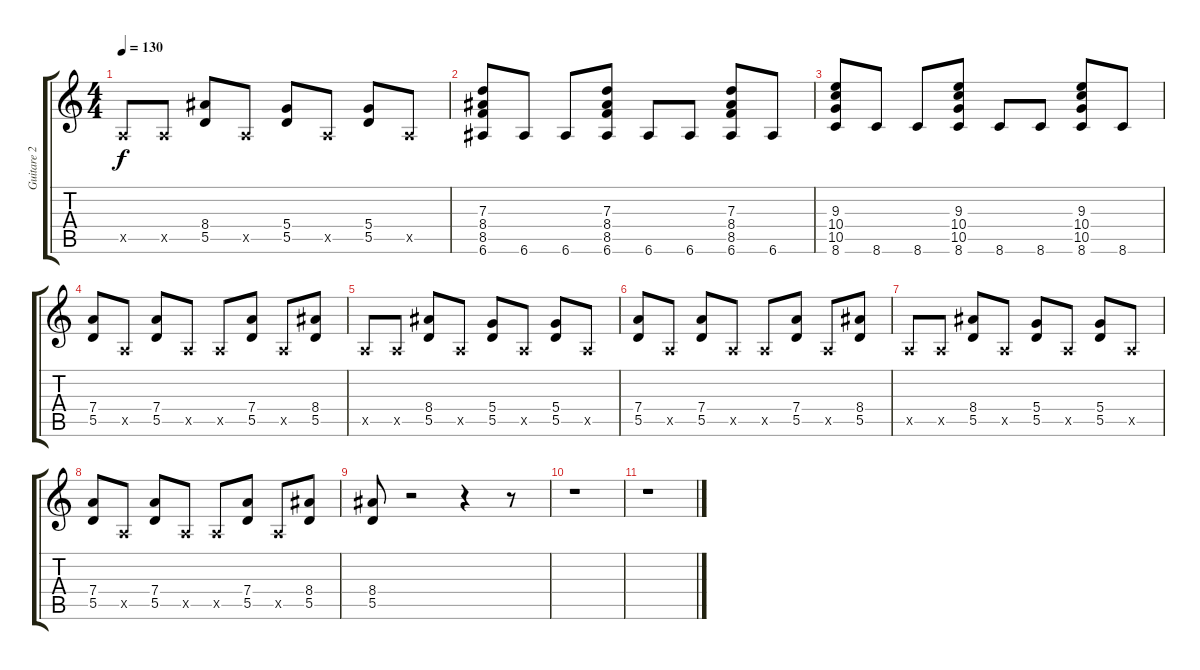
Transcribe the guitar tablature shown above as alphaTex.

\track ("Guitare 2" "Guitare 2") {instrument overdrivenguitar}
\staff {score tabs}
\tuning (E4 B3 G3 D3 A2 E2) {hide}
\ts (4 4)
\tempo 130
\clef g2
\ks c
0.5{x}.8{dy f} 0.5{x}.8 (8.4 5.5).8 0.5{x}.8 (5.4 5.5).8 0.5{x}.8 (5.4 5.5).8 0.5{x}.8 |
(7.3 8.4 8.5 6.6).8 6.6.8 6.6.8 (7.3 8.4 8.5 6.6).8 6.6.8 6.6.8 (7.3 8.4 8.5 6.6).8 6.6.8 |
(9.3 10.4 10.5 8.6).8 8.6.8 8.6.8 (9.3 10.4 10.5 8.6).8 8.6.8 8.6.8 (9.3 10.4 10.5 8.6).8 8.6.8 |
(7.4 5.5).8 0.5{x}.8 (7.4 5.5).8 0.5{x}.8 0.5{x}.8 (7.4 5.5).8 0.5{x}.8 (8.4 5.5).8 |
0.5{x}.8 0.5{x}.8 (8.4 5.5).8 0.5{x}.8 (5.4 5.5).8 0.5{x}.8 (5.4 5.5).8 0.5{x}.8 |
(7.4 5.5).8 0.5{x}.8 (7.4 5.5).8 0.5{x}.8 0.5{x}.8 (7.4 5.5).8 0.5{x}.8 (8.4 5.5).8 |
0.5{x}.8 0.5{x}.8 (8.4 5.5).8 0.5{x}.8 (5.4 5.5).8 0.5{x}.8 (5.4 5.5).8 0.5{x}.8 |
(7.4 5.5).8 0.5{x}.8 (7.4 5.5).8 0.5{x}.8 0.5{x}.8 (7.4 5.5).8 0.5{x}.8 (8.4 5.5).8 |
(8.4 5.5).8 r.2 r.4 r.8 |
r.1 |
r.1
